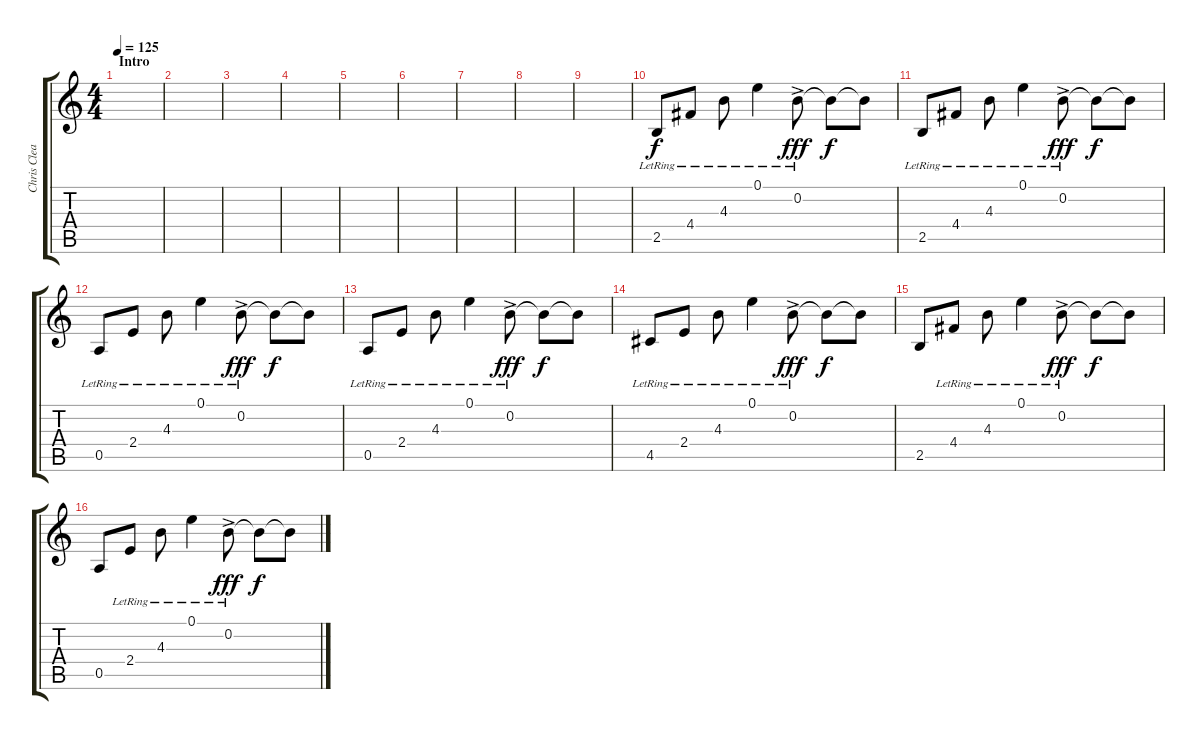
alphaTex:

\track ("Chris Clean" "Chris Clea") {instrument electricguitarclean}
\staff {score tabs}
\tuning (E4 B3 G3 D3 A2 E2) {hide}
\ts (4 4)
\section ("" "Intro")
\tempo 125
\clef g2
\ks c
|
|
|
|
|
|
|
|
|
2.5{lr}.8 4.4{lr}.8 4.3{lr}.8 0.1{lr}.4 0.2{ac lr}.8{dy fff} 0.2{t}.8{dy f} 0.2{t}.8 |
2.5{lr}.8 4.4{lr}.8 4.3{lr}.8 0.1{lr}.4 0.2{ac lr}.8{dy fff} 0.2{t}.8{dy f} 0.2{t}.8 |
0.5{lr}.8 2.4{lr}.8 4.3{lr}.8 0.1{lr}.4 0.2{ac lr}.8{dy fff} 0.2{t}.8{dy f} 0.2{t}.8 |
0.5{lr}.8 2.4{lr}.8 4.3{lr}.8 0.1{lr}.4 0.2{ac lr}.8{dy fff} 0.2{t}.8{dy f} 0.2{t}.8 |
4.5{lr}.8 2.4{lr}.8 4.3{lr}.8 0.1{lr}.4 0.2{ac lr}.8{dy fff} 0.2{t}.8{dy f} 0.2{t}.8 |
2.5.8 4.4{lr}.8 4.3{lr}.8 0.1{lr}.4 0.2{ac lr}.8{dy fff} 0.2{t}.8{dy f} 0.2{t}.8 |
0.5.8 2.4{lr}.8 4.3{lr}.8 0.1{lr}.4 0.2{ac lr}.8{dy fff} 0.2{t}.8{dy f} 0.2{t}.8
